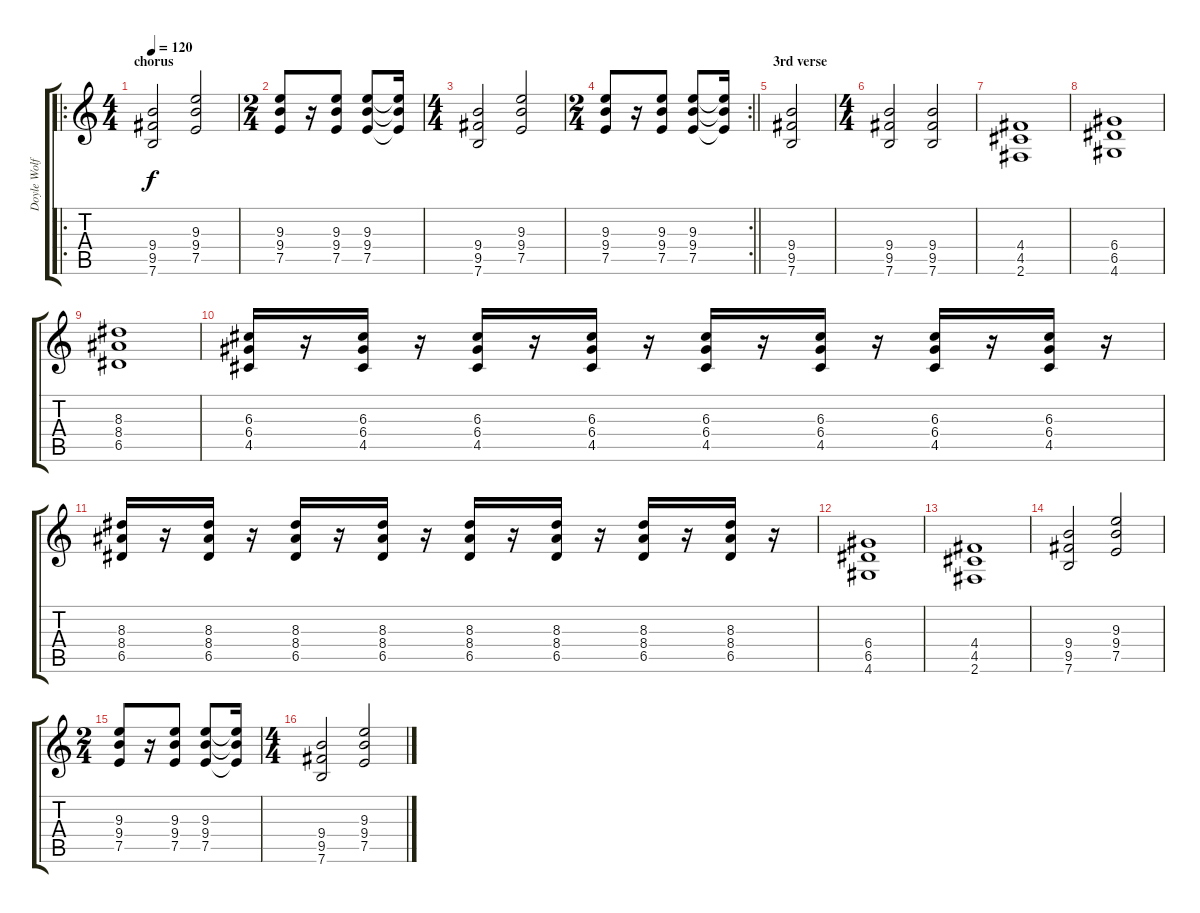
\track ("Doyle Wolfgang" "Doyle Wolf") {instrument distortionguitar}
\staff {score tabs}
\tuning (E4 B3 G3 D3 A2 E2) {hide}
\ro
\ts (4 4)
\section ("" "chorus")
\tempo 120
\clef g2
\ks c
(9.4 9.5 7.6).2{dy f} (9.3 9.4 7.5).2 |
\ts (2 4)
(9.3 9.4 7.5).8 r.16 (9.3 9.4 7.5).8 (9.3 9.4 7.5).8 (9.3{t} 9.4{t} 7.5{t}).16 |
\ts (4 4)
(9.4 9.5 7.6).2 (9.3 9.4 7.5).2 |
\rc 2
\ts (2 4)
\barLineRight lightlight
(9.3 9.4 7.5).8 r.16 (9.3 9.4 7.5).8 (9.3 9.4 7.5).8 (9.3{t} 9.4{t} 7.5{t}).16 |
\section ("" "3rd verse")
(9.4 9.5 7.6).2 |
\ts (4 4)
(9.4 9.5 7.6).2 (9.4 9.5 7.6).2 |
(4.4 4.5 2.6).1 |
(6.4 6.5 4.6).1 |
(8.3 8.4 6.5).1 |
(6.3 6.4 4.5).16 r.16 (6.3 6.4 4.5).16 r.16 (6.3 6.4 4.5).16 r.16 (6.3 6.4 4.5).16 r.16 (6.3 6.4 4.5).16 r.16 (6.3 6.4 4.5).16 r.16 (6.3 6.4 4.5).16 r.16 (6.3 6.4 4.5).16 r.16 |
(8.3 8.4 6.5).16 r.16 (8.3 8.4 6.5).16 r.16 (8.3 8.4 6.5).16 r.16 (8.3 8.4 6.5).16 r.16 (8.3 8.4 6.5).16 r.16 (8.3 8.4 6.5).16 r.16 (8.3 8.4 6.5).16 r.16 (8.3 8.4 6.5).16 r.16 |
(6.4 6.5 4.6).1 |
(4.4 4.5 2.6).1 |
(9.4 9.5 7.6).2 (9.3 9.4 7.5).2 |
\ts (2 4)
(9.3 9.4 7.5).8 r.16 (9.3 9.4 7.5).8 (9.3 9.4 7.5).8 (9.3{t} 9.4{t} 7.5{t}).16 |
\ts (4 4)
(9.4 9.5 7.6).2 (9.3 9.4 7.5).2
